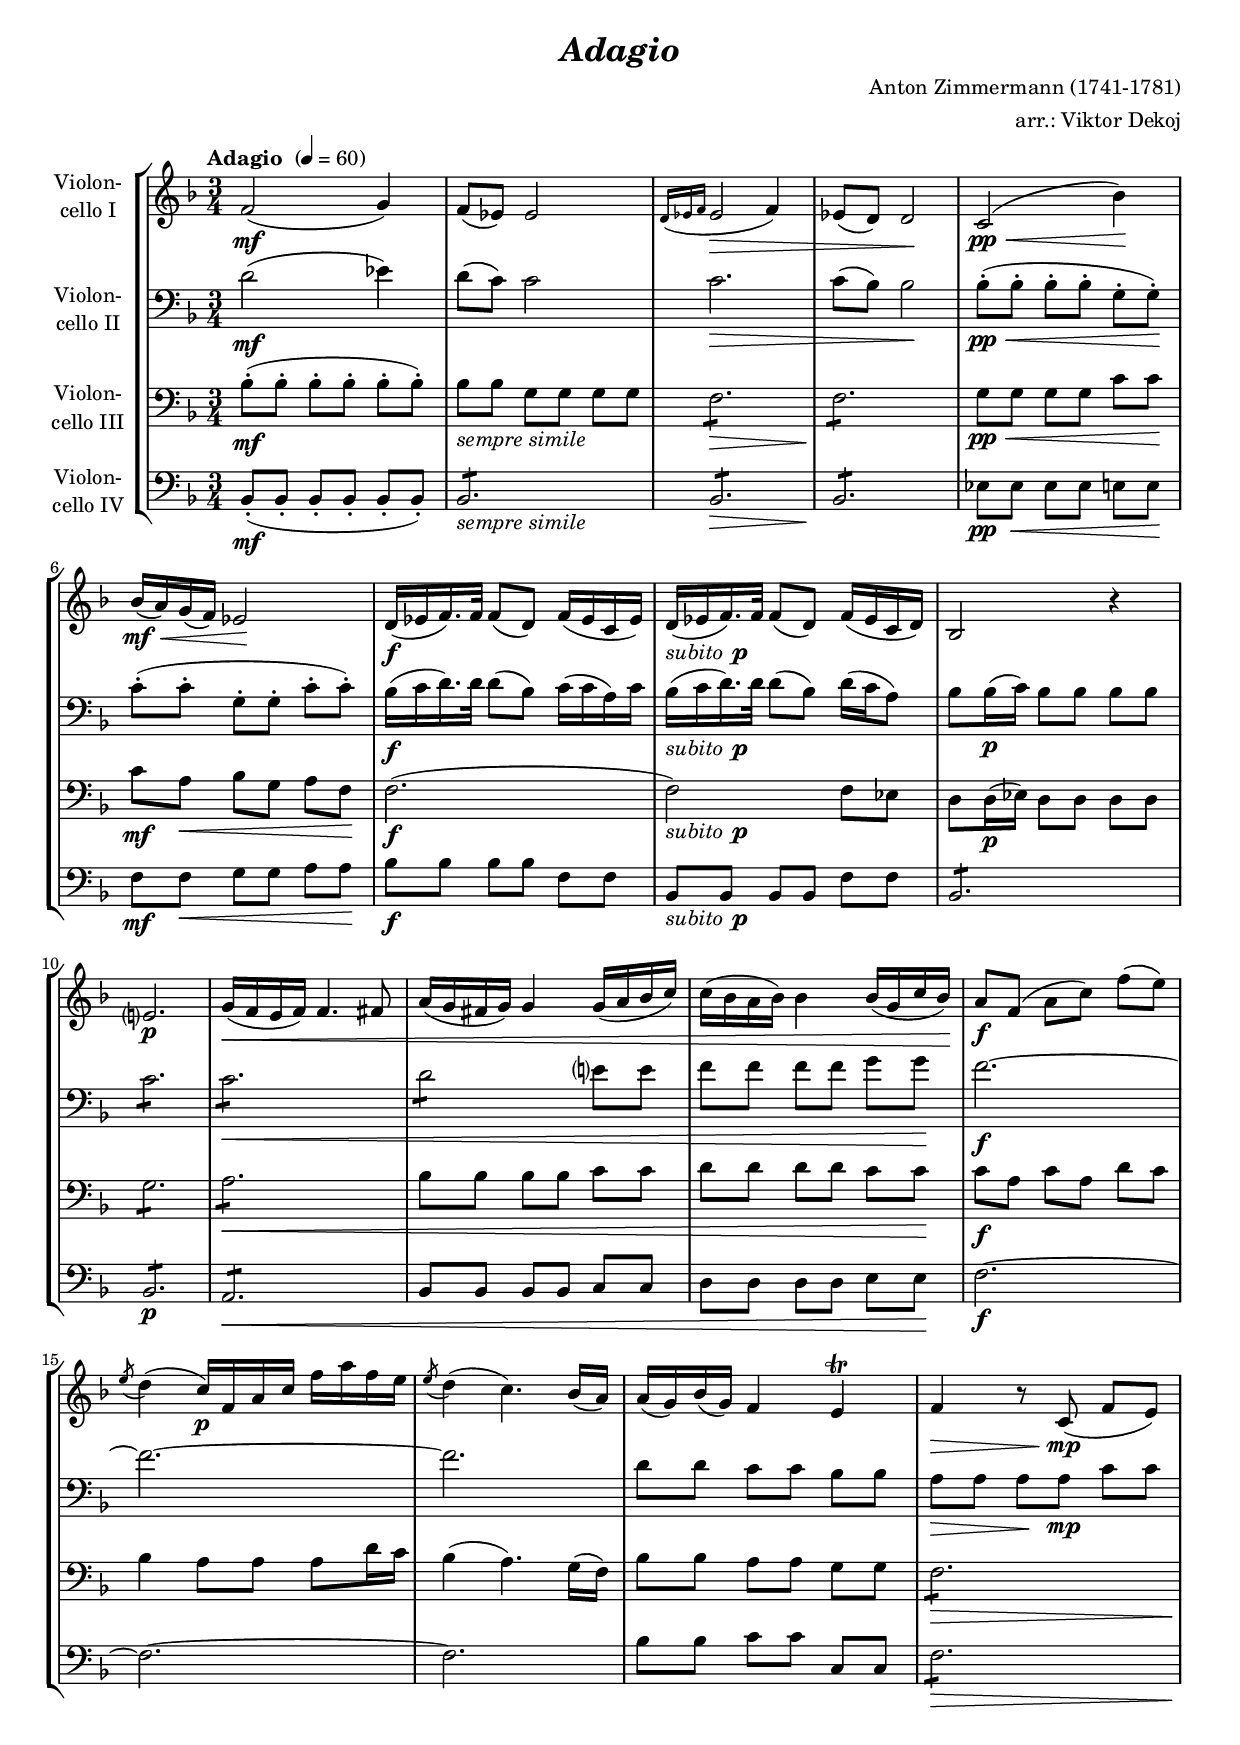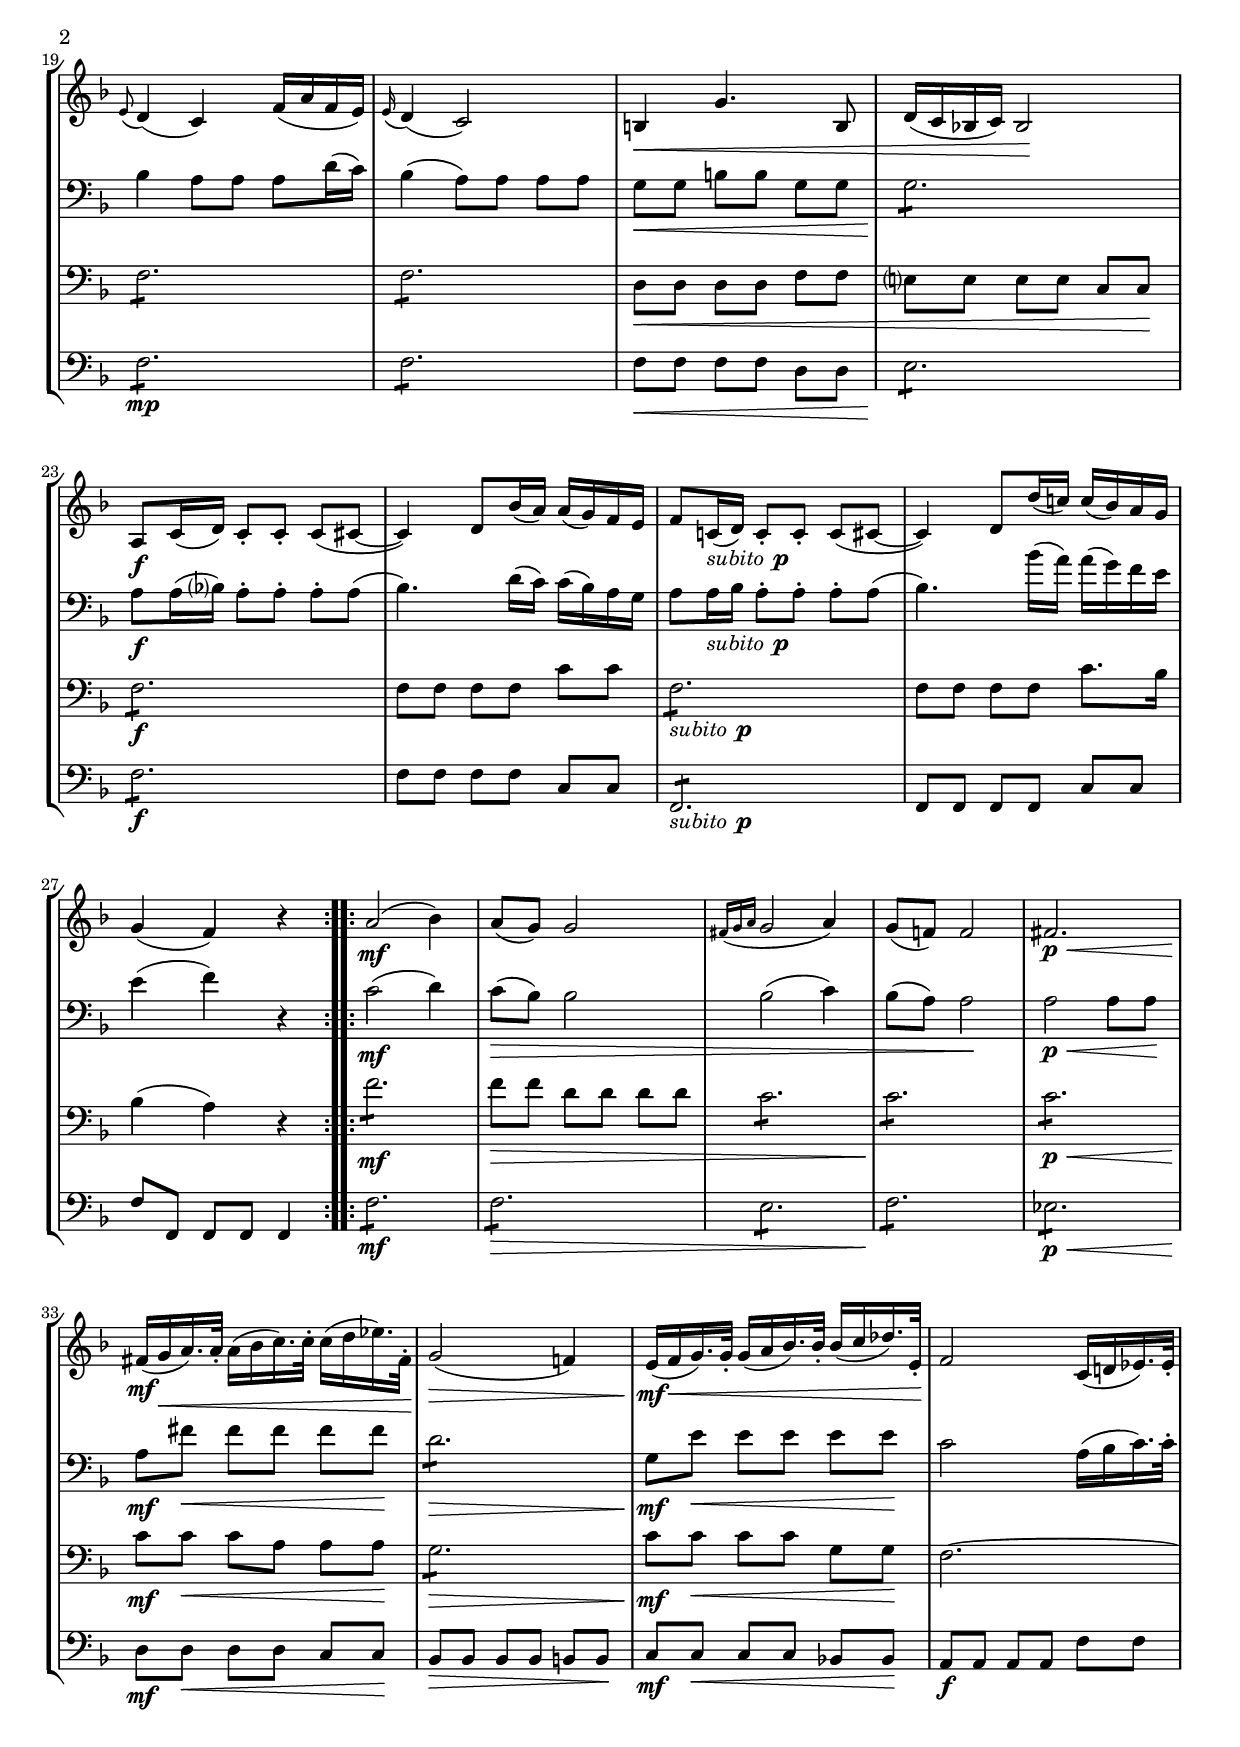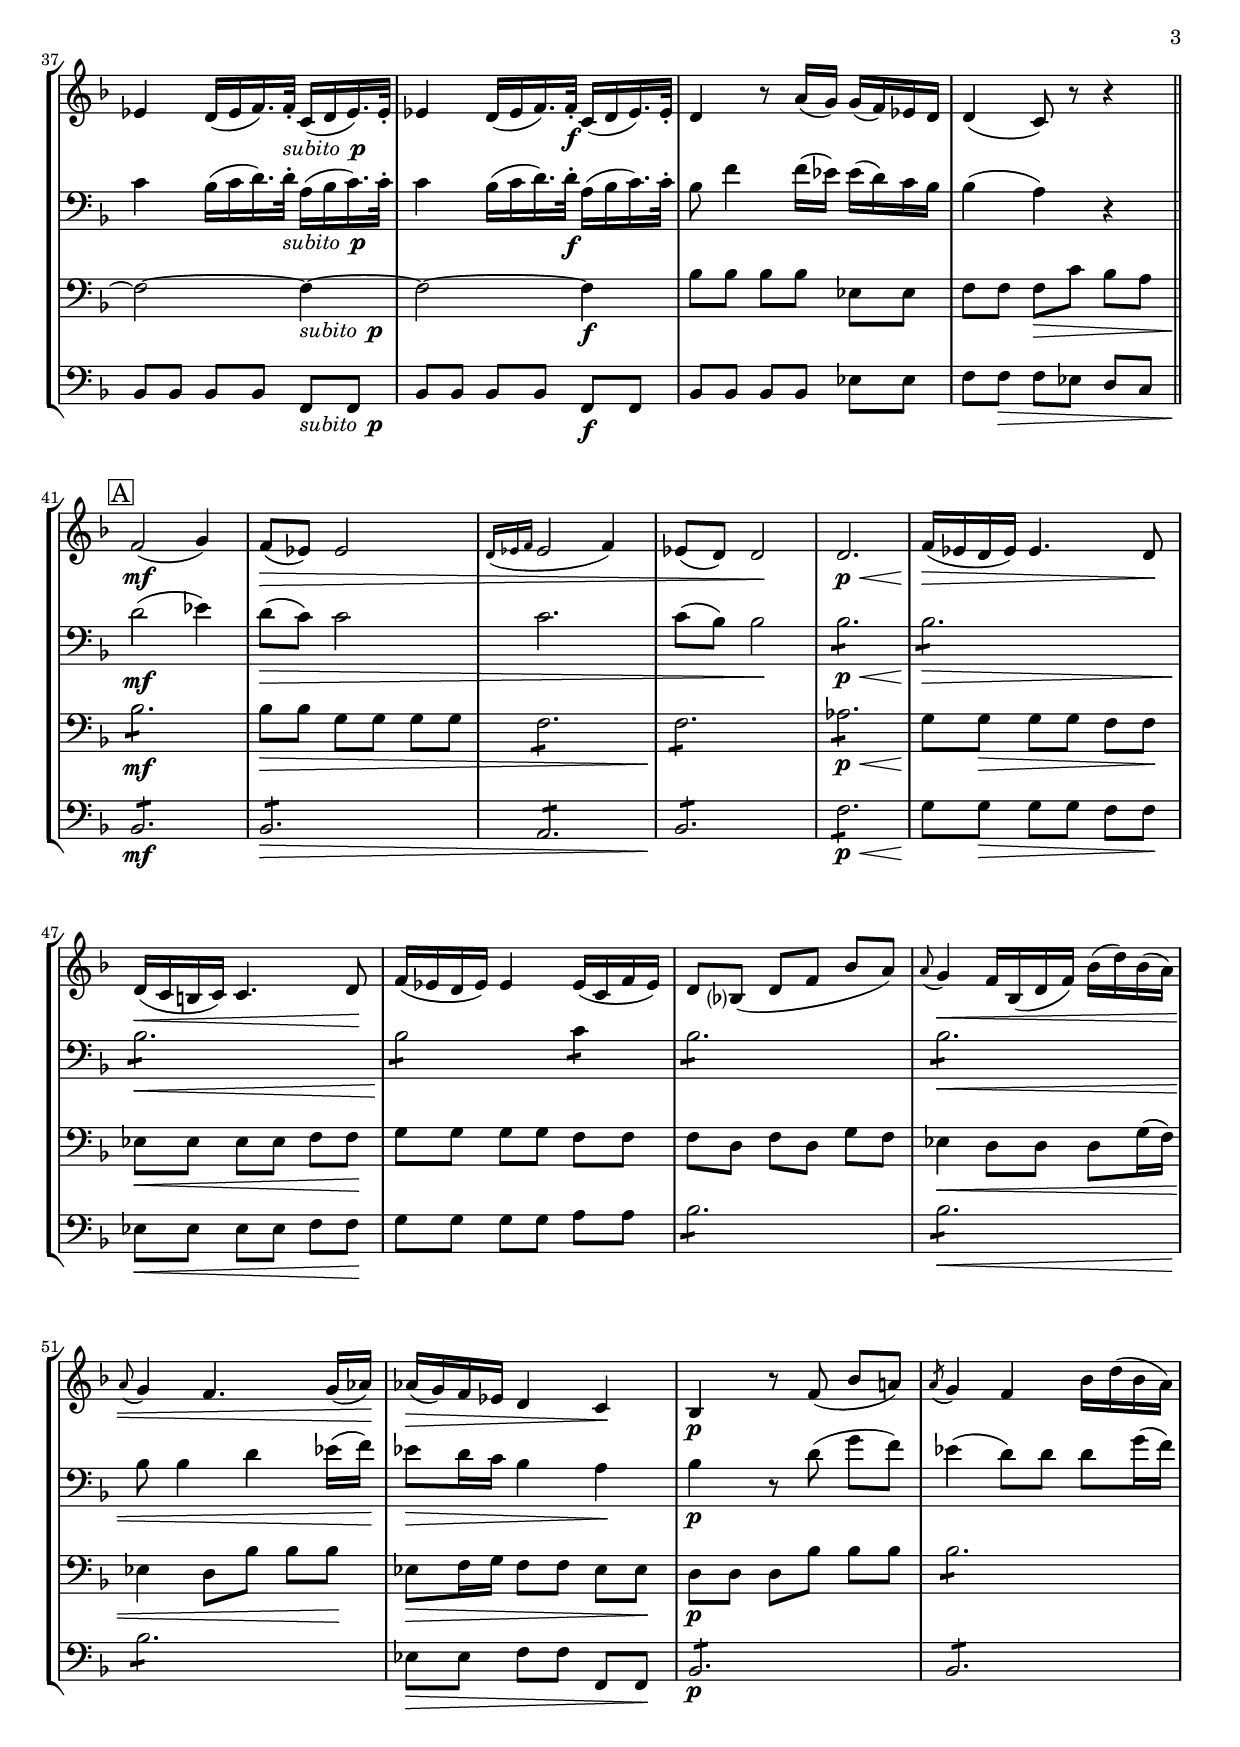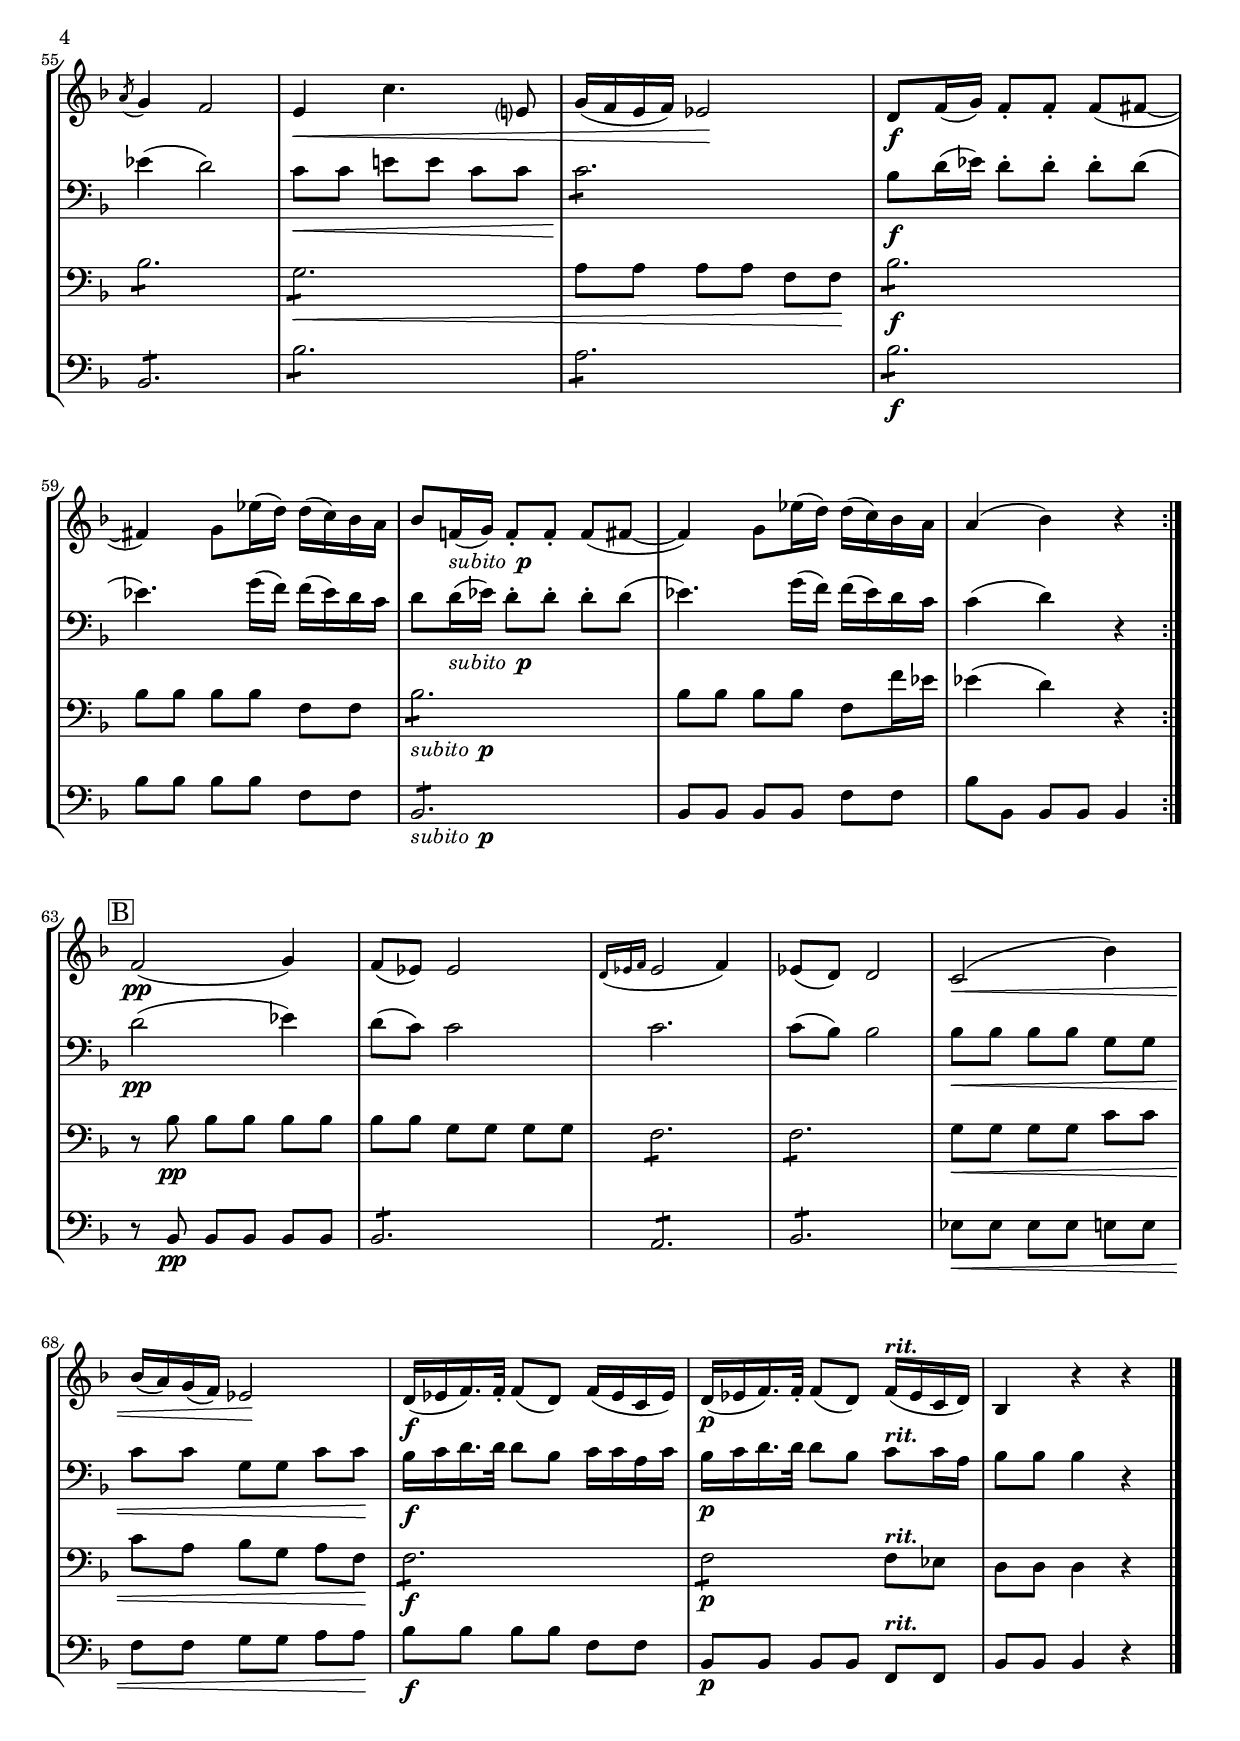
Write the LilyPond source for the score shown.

\version "2.14.2"
\include "deutsch.ly"

#(set-global-staff-size 18.05)

\header {
  title     = \markup \bold \italic "Adagio"
  composer  = "Anton Zimmermann (1741-1781)"
  arranger  = "arr.: Viktor Dekoj"
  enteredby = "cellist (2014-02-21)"
}

voiceconsts = {
  \key f \major
  \time 3/4
  % Set default beaming for all staves
  \set Timing.beamExceptions = #'()
  \set Timing.baseMoment = #(ly:make-moment 1 4)
  \set Timing.beatStructure = #'(1 1 1)
  \clef "bass"
  %\numericTimeSignature
  \compressFullBarRests
  \set tupletSpannerDuration = #(ly:make-moment 1 4)
  \tempo "Adagio " 4=60
}

%minstr = "harpsichord"
mihi = "clarinet"
%minstr = "accordion"
milo = "bassoon"

boxa = { \bar "||" \mark \markup \box "A" }
boxb = \mark \markup \box "B"

rit  = \markup \bold \italic "rit."
sesi = \markup \italic "sempre simile"
subp = \markup { \italic "subito " \dynamic p }

va = \relative c' {
  \voiceconsts
  \clef "treble"

  \repeat volta 2 {
    f2(\mf g4)
    f8( es) es2
    \grace { d16([ es f] } es2\> f4)
    es8( d) d2\!
    c(\pp\< b'4)\!
    b16(\mf\< a) g( f) es2\!

    d16(\f es f16.) f32 f8( d) f16( es c es)
    d(_\subp es f16.) f32 f8( d) f16( es c d)
    b2 r4
    e?2.\p
    g16(\< f e f) f4. fis8

    a16( g fis g) g4 g16( a b c)
    c( b a b) b4 b16( g c b)\!
    a8\f f( a c) f( e)
    \acciaccatura e d4( c16)\p f, a c f a f e
    \acciaccatura e8 d4( c4.) b16( a)

    a( g) b( g) f4 e\trill
    f\> r8 c(\!\mp f e)
    \appoggiatura e d4( c) f16( a f e)
    \appoggiatura e d4( c2)
    h4\< g'4. h,8
    d16( c b! c) b2\!

    a8\f c16( d) c8-. c-. c( cis~
    cis4) d8 b'16( a) a( g) f e
    f8 c!16(_\subp d) c8-. c-. c( cis~
    cis4) d8 d'16( c!) c( b) a g
    g4( f) r
  }
  \repeat volta 2 {
    a2(\mf b4)
    a8( g) g2
    \grace { fis16([ g a] } g2 a4)
    g8( f!) f2
    fis2.\p\<
    fis16(\!\mf g\< a16.) a32-. a16( b c16.) c32-. c16( d es16.) fis,32-.\!

    g2(\> f!4)
    e16(\!\mf f\< g16.) g32-. g16( a b16.) b32-. b16( c des16.) e,32-.\!
    f2 c16( d! es16.) es32-.
    es4 d16( es f16.) f32-._\subp c16( d es16.) es32-.
    es4 d16( es f16.) f32-.\f c16( d es16.) es32-.

    d4 r8 a'16( g) g( f) es d
    d4( c8) r r4 \boxa

    f2(\mf g4)
    f8(\> es) es2
    \grace { d16([ es f] } es2 f4)
    es8( d) d2\!
    d2.\p\<

    f16(\!\> es d es) es4. d8\!
    d16(\< c h c) c4. d8\!
    f16( es d es) es4 es16( c f es)
    d8 b?( d f b a)
    \appoggiatura a g4\< f16 b,( d f) b( d) b( a)

    \appoggiatura a8 g4 f4. g16( as)\!
    as(\> g) f es d4 c\!
    b\p r8 f'( b a!)
    \acciaccatura a g4 f b16 d( b a)
    \acciaccatura a8 g4 f2
    e4\< c'4. e,?8

    g16( f e f) es2\!
    d8\f f16( g) f8-. f-. f( fis~
    fis4) g8 es'16( d) d( c) b a
    b8 f!16(_\subp g) f8-. f-. f( fis~
    fis4) g8 es'16( d) d( c) b a

    a4( b) r
  } \boxb
  f2(\pp g4)
  f8( es) es2
  \grace { d16([ es f] } es2 f4)
  es8( d) d2
  c(\< b'4)

  b16( a) g( f) es2\!
  d16(\f es f16.) f32-. f8( d) f16( es c es)
  d(\p es f16.) f32-. f8( d) f16(^\rit es c d)
  b4 r r \bar "|."
}

vb = \relative c' {
  \voiceconsts

  \repeat volta 2 {
    d2(\mf es4)
    d8( c) c2
    c2.\>
    c8( b) b2\!
    b8(-.\pp\< b-. b-. b-. g-. g)-.\!
    c(-. c-. g-. g-. c-. c)-.

    b16(\f c d16.) d32 d8( b) c16( c a) c
    b(_\subp c d16.) d32 d8( b) d16( c a8)
    b b16(\p c) b8 b b b
    \repeat tremolo 6 c
    \repeat tremolo 6 c\<
    \repeat tremolo 4 d e? e

    f f f f g g\!
    f2.~\f
    f~
    f
    d8 d c c b b
    a\> a a\! a\mp c c
    b4 a8 a a d16( c)

    b4( a8) a a a
    g\< g h h g g
    \repeat tremolo 6 g\!
    a\f a16( b?) a8-. a-. a-. a(
    b4.) d16( c) c( b) a g

    a8 a16_\subp b a8-. a-. a-. a(
    b4.) b'16( a) a( g) f e
    e4( f) r
  }
  \repeat volta 2 {
    c2(\mf d4)
    c8(\> b) b2
    b( c4)

    b8( a) a2\!
    a\p\< a8 a\!
    a\mf fis'\< fis fis fis fis\!
    \repeat tremolo 6 d\>
    g,8\!\mf e'\< e e e e\!
    c2 a16( b c16.) c32-.

    c4 b16( c d16.) d32-._\subp a16( b c16.) c32-.
    c4 b16( c d16.) d32-.\f a16( b c16.) c32-.
    b8 f'4 f16( es) es( d) c b
    b4( a) r \boxa

    d2(\mf es4)
    d8(\> c) c2
    c2.
    c8( b) b2\!
    \repeat tremolo 6 b8\p\<
    \repeat tremolo 6 b\!\>
    \repeat tremolo 6 b\!\<
    \repeat tremolo 4 b\! \repeat tremolo 2 c
    \repeat tremolo 6 b
    \repeat tremolo 6 b\<

    b8 b4 d es16( f)\!
    es8\> d16 c b4 a\!
    b\p r8 d( g f)
    es4( d8) d d g16( f)
    es4( d2)
    c8\< c e! e c c

    \repeat tremolo 6 c\!
    b\f d16( es) d8-. d-. d-. d(
    es4.) g16( f) f( es) d c
    d8 d16(_\subp es) d8-. d-. d-. d(
    es4.) g16( f) f( es) d c
    c4( d) r
  } \boxb

  d2(\pp es4)
  d8( c) c2
  c2.
  c8( b) b2
  b8\< b b b g g
  c c g g c c\!

  b16\f c d16. d32 d8 b c16 c a c
  b\p c d16. d32 d8 b c^\rit c16 a
  b8 b b4 r \bar "|."
}

vc = \relative c' {
  \voiceconsts

  \repeat volta 2 {
    b8(-.\mf b-. b-. b-. b-. b)-.
    b_\sesi b g g g g
    \repeat tremolo 6 f\>
    \repeat tremolo 6 f\!
    g8\pp\< g g g c c\!
    c\mf a\< b g a f\!
    f2.(\f

    f2)_\subp f8 es
    d d16(\p es) d8 d d d
    \repeat tremolo 6 g
    \repeat tremolo 6 a\<
    b b b b c c
    d d d d c c\!
    c\f a c a  d c

    b4 a8 a a d16 c
    b4( a4.) g16( f)
    b8 b a a g g
    \repeat tremolo 6 f\>
    \repeat tremolo 6 f\!
    \repeat tremolo 6 f
    d\< d d d f f

    e? e e e c c\!
    \repeat tremolo 6 f\f
    f8 f f f c' c
    \repeat tremolo 6 f,_\subp
    f f f f c'8. b16
    b4( a) r
  }
  \repeat volta 2 {
    \repeat tremolo 6 f'8\mf

    f\> f d d d d
    \repeat tremolo 6 c
    \repeat tremolo 6 c\!
    \repeat tremolo 6 c\p\<
    c\!\mf c\< c a a a\!
    \repeat tremolo 6 g\>

    c\!\mf c\< c c g g\!
    f2.~
    f2~ f4~_\subp
    f2~ f4\f
    b8 b b b es, es
    f f f\> c' b a \boxa

    \repeat tremolo 6 b\mf
    b\> b g g g g
    \repeat tremolo 6 f
    \repeat tremolo 6 f\!
    \repeat tremolo 6 as\p\<
    g\! g\> g g f f\!
    es\< es es es f f\!

    g g g g f f
    f d f d g f
    es4\< d8 d d g16( f)
    es4 d8 b' b b\!
    es,\> f16 g f8 f es es\!

    d\p d d b' b b
    \repeat tremolo 6 b
    \repeat tremolo 6 b
    \repeat tremolo 6 g\<
    a a a a f f\!
    \repeat tremolo 6 b\f
    b b b b f f
    \repeat tremolo 6 b_\subp

    b b b b f f'16 es
    es4( d) r
  } \boxb
  r8 b\pp b b b b
  b b g g g g
  \repeat tremolo 6 f

  \repeat tremolo 6 f
  g\< g g g c c
  c a b g a f\!
  \repeat tremolo 6 f\f
  \repeat tremolo 4 f\p f^\rit es
  d d d4 r \bar "|."
}

vd = \relative c {
  \voiceconsts

  \repeat volta 2 {
    b8(-.\mf b-. b-. b-. b-. b)-.
    \repeat tremolo 6 b_\sesi
    \repeat tremolo 6 b\>
    \repeat tremolo 6 b\!
    es\pp es\< es es e e\!
    f\mf f\< g g a a\!
    b\f b b b f f

    b,_\subp b b b f' f
    \repeat tremolo 6 b,
    \repeat tremolo 6 b\p
    \repeat tremolo 6 a\<
    b b b b c c
    d d d d e e\!
    f2.~\f
    f~

    f
    b8 b c c c, c
    \repeat tremolo 6 f\>
    \repeat tremolo 6 f\!\mp
    \repeat tremolo 6 f
    f\< f f f d d
    \repeat tremolo 6 e\!
    \repeat tremolo 6 f\f

    f f f f c c
    \repeat tremolo 6 f,_\subp
    f f f f c' c
    f f, f f f4
  }
  \repeat volta 2 {
    \repeat tremolo 6 f'8\mf
    \repeat tremolo 6 f\>
    \repeat tremolo 6 e
    \repeat tremolo 6 f\!

    \repeat tremolo 6 es\p\<
    d\mf d\< d d c c\!
    b\> b b b h h\!
    c\mf c\< c c b! b\!
    a\f a a a f' f

    b, b b b f_\subp f
    b b b b f\f f
    b b b b es es
    f f\> f es d c \boxa

    \repeat tremolo 6 b\mf
    \repeat tremolo 6 b\>
    \repeat tremolo 6 a
    \repeat tremolo 6 b\!
    \repeat tremolo 6 f'\p\<
    g\! g\> g g f f\!
    es\< es es es f f\!
    g g g g a a

    \repeat tremolo 6 b
    \repeat tremolo 6 b\<
    \repeat tremolo 6 b\!
    es,\> es f f f, f\!
    \repeat tremolo 6 b\p
    \repeat tremolo 6 b
    \repeat tremolo 6 b
    \repeat tremolo 6 b'

    \repeat tremolo 6 a
    \repeat tremolo 6 b\f
    b b b b f f
    \repeat tremolo 6 b,_\subp
    b b b b f' f
    b b, b b b4
  } \boxb

  r8 b\pp b b b b
  \repeat tremolo 6 b
  \repeat tremolo 6 a
  \repeat tremolo 6 b
  es\< es es es e e

  f f g g a a\!
  b\f b b b f f
  b,\p b b b f^\rit f
  b b b4 r \bar "|."
}


music = \new StaffGroup <<
      \new Staff {
	\set Staff.midiInstrument = \mihi
	\set Staff.instrumentName = \markup \center-column { "Violon-" "cello I" }
	\transpose f f { \va }
      }

      \new Staff {
	\set Staff.midiInstrument = \milo
	\set Staff.instrumentName = \markup \center-column { "Violon-" "cello II" }
	\transpose f f { \vb }
      }

      \new Staff {
	\set Staff.midiInstrument = \milo
	\set Staff.instrumentName = \markup \center-column { "Violon-" "cello III" }
	\transpose f f { \vc }
      }

      \new Staff {
	\set Staff.midiInstrument = \milo
	\set Staff.instrumentName = \markup \center-column { "Violon-" "cello IV" }
	\transpose f f { \vd }
      }

>>

\book {
  \score {
    \music
    \layout {}
  }

  \score {
    \unfoldRepeats \music

    \midi {
      \context {
        \Score
      }
    }
  }
}
